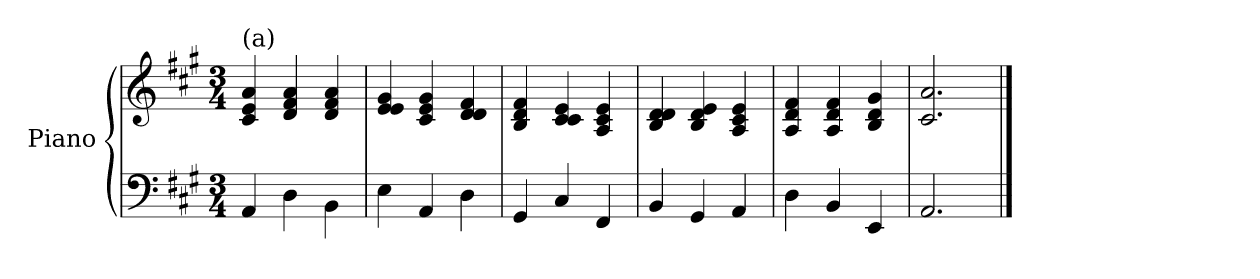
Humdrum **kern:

**kern	**kern
*part1	*part1
*staff2	*staff1
*I"Piano	*
*I'Pno.	*
*clefF4	*clefG2
*k[f#c#g#]	*k[f#c#g#]
*M3/4	*M3/4
*MM80	*MM80
=1	=1
!	!LO:TX:a:t=(a)
4AA/	4c#/ 4e/ 4a/
4D\	4d/ 4f#/ 4a/
4BB\	4d/ 4f#/ 4a/
=2	=2
4E\	4e/ 4e/ 4g#/
4AA/	4c#/ 4e/ 4g#/
4D\	4d/ 4d/ 4f#/
=3	=3
4GG#/	4B/ 4d/ 4f#/
4C#/	4c#/ 4c#/ 4e/
4FF#/	4A/ 4c#/ 4e/
=4	=4
4BB/	4B/ 4d/ 4d/
4GG#/	4B/ 4d/ 4e/
4AA/	4A/ 4c#/ 4e/
=5	=5
4D\	4A/ 4d/ 4f#/
4BB/	4A/ 4d/ 4f#/
4EE/	4B/ 4d/ 4g#/
=6	=6
2.AA/	2.c#/ 2.a/
==	==
*-	*-
